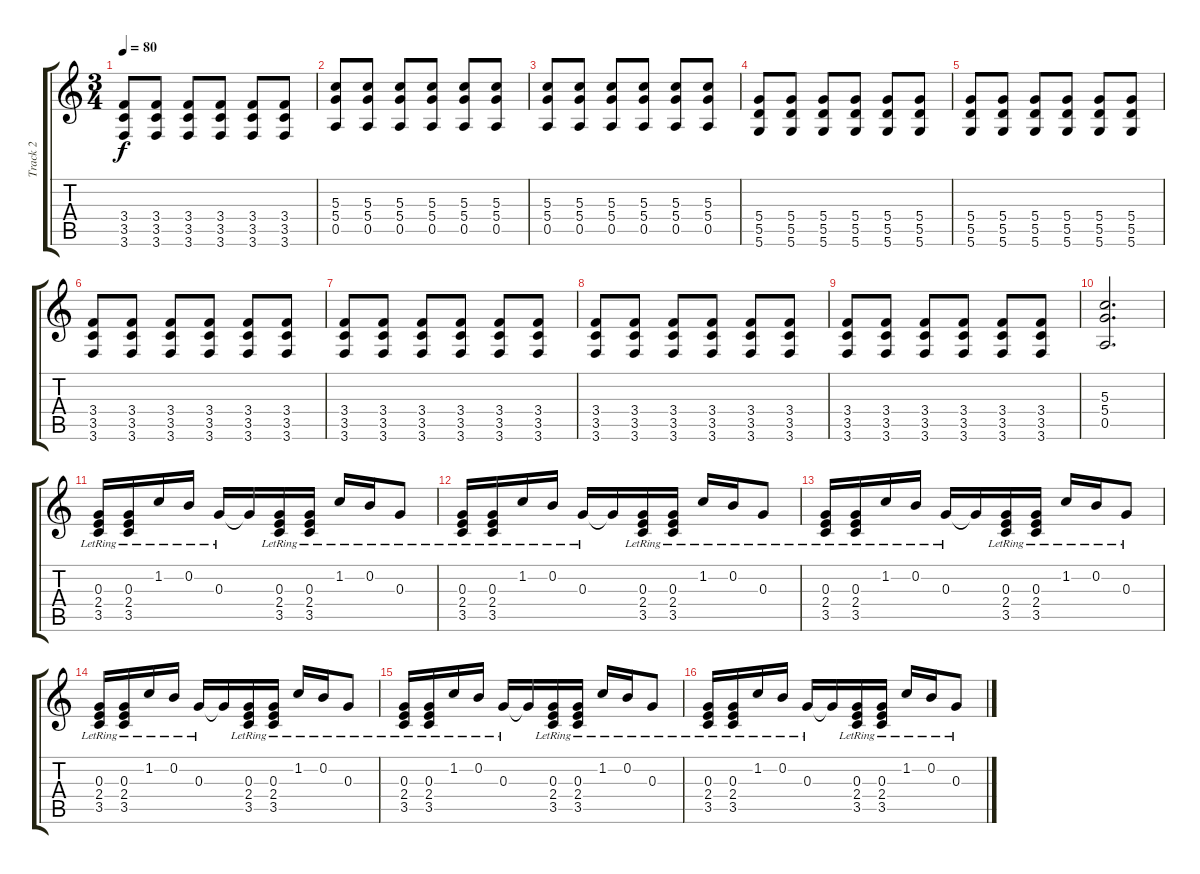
\track ("Track 2" "Track 2") {instrument electricguitarclean}
\staff {score tabs}
\tuning (E4 B3 G3 D3 A2 D2) {hide}
\ts (3 4)
\tempo 80
\clef g2
\ks c
(3.4 3.5 3.6).8{dy f} (3.4 3.5 3.6).8 (3.4 3.5 3.6).8 (3.4 3.5 3.6).8 (3.4 3.5 3.6).8 (3.4 3.5 3.6).8 |
(5.3 5.4 0.5).8 (5.3 5.4 0.5).8 (5.3 5.4 0.5).8 (5.3 5.4 0.5).8 (5.3 5.4 0.5).8 (5.3 5.4 0.5).8 |
(5.3 5.4 0.5).8 (5.3 5.4 0.5).8 (5.3 5.4 0.5).8 (5.3 5.4 0.5).8 (5.3 5.4 0.5).8 (5.3 5.4 0.5).8 |
(5.4 5.5 5.6).8 (5.4 5.5 5.6).8 (5.4 5.5 5.6).8 (5.4 5.5 5.6).8 (5.4 5.5 5.6).8 (5.4 5.5 5.6).8 |
(5.4 5.5 5.6).8 (5.4 5.5 5.6).8 (5.4 5.5 5.6).8 (5.4 5.5 5.6).8 (5.4 5.5 5.6).8 (5.4 5.5 5.6).8 |
(3.4 3.5 3.6).8 (3.4 3.5 3.6).8 (3.4 3.5 3.6).8 (3.4 3.5 3.6).8 (3.4 3.5 3.6).8 (3.4 3.5 3.6).8 |
(3.4 3.5 3.6).8 (3.4 3.5 3.6).8 (3.4 3.5 3.6).8 (3.4 3.5 3.6).8 (3.4 3.5 3.6).8 (3.4 3.5 3.6).8 |
(3.4 3.5 3.6).8 (3.4 3.5 3.6).8 (3.4 3.5 3.6).8 (3.4 3.5 3.6).8 (3.4 3.5 3.6).8 (3.4 3.5 3.6).8 |
(3.4 3.5 3.6).8 (3.4 3.5 3.6).8 (3.4 3.5 3.6).8 (3.4 3.5 3.6).8 (3.4 3.5 3.6).8 (3.4 3.5 3.6).8 |
(5.3 5.4 0.5).2{d} |
(0.3{lr} 2.4{lr} 3.5{lr}).16{volume 4 instrument electricguitarclean} (0.3{lr} 2.4{lr} 3.5{lr}).16 1.2{lr}.16 0.2{lr}.16 0.3{lr}.16 0.3{t}.16 (0.3{lr} 2.4{lr} 3.5{lr}).16 (0.3{lr} 2.4{lr} 3.5{lr}).16 1.2{lr}.16 0.2{lr}.16 0.3{lr}.8 |
(0.3{lr} 2.4{lr} 3.5{lr}).16{instrument electricguitarclean} (0.3{lr} 2.4{lr} 3.5{lr}).16 1.2{lr}.16 0.2{lr}.16 0.3{lr}.16 0.3{t}.16 (0.3{lr} 2.4{lr} 3.5{lr}).16 (0.3{lr} 2.4{lr} 3.5{lr}).16 1.2{lr}.16 0.2{lr}.16 0.3{lr}.8 |
(0.3{lr} 2.4{lr} 3.5{lr}).16{instrument electricguitarclean} (0.3{lr} 2.4{lr} 3.5{lr}).16 1.2{lr}.16 0.2{lr}.16 0.3{lr}.16 0.3{t}.16 (0.3{lr} 2.4{lr} 3.5{lr}).16 (0.3{lr} 2.4{lr} 3.5{lr}).16 1.2{lr}.16 0.2{lr}.16 0.3{lr}.8 |
(0.3{lr} 2.4{lr} 3.5{lr}).16{instrument electricguitarclean} (0.3{lr} 2.4{lr} 3.5{lr}).16 1.2{lr}.16 0.2{lr}.16 0.3{lr}.16 0.3{t}.16 (0.3{lr} 2.4{lr} 3.5{lr}).16 (0.3{lr} 2.4{lr} 3.5{lr}).16 1.2{lr}.16 0.2{lr}.16 0.3{lr}.8 |
(0.3{lr} 2.4{lr} 3.5{lr}).16{instrument electricguitarclean} (0.3{lr} 2.4{lr} 3.5{lr}).16 1.2{lr}.16 0.2{lr}.16 0.3{lr}.16 0.3{t}.16 (0.3{lr} 2.4{lr} 3.5{lr}).16 (0.3{lr} 2.4{lr} 3.5{lr}).16 1.2{lr}.16 0.2{lr}.16 0.3{lr}.8 |
(0.3{lr} 2.4{lr} 3.5{lr}).16{instrument electricguitarclean} (0.3{lr} 2.4{lr} 3.5{lr}).16 1.2{lr}.16 0.2{lr}.16 0.3{lr}.16 0.3{t}.16 (0.3{lr} 2.4{lr} 3.5{lr}).16 (0.3{lr} 2.4{lr} 3.5{lr}).16 1.2{lr}.16 0.2{lr}.16 0.3{lr}.8
